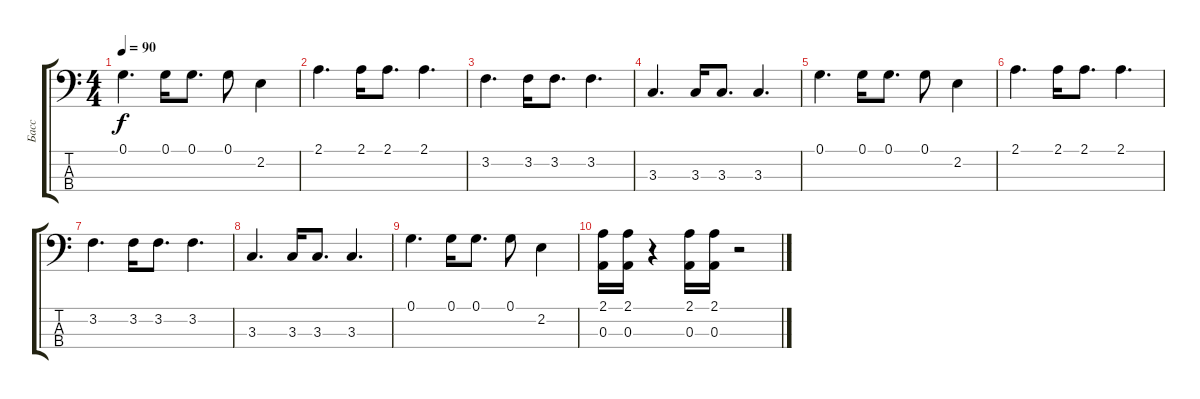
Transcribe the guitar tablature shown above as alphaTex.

\track ("Басс" "Басс") {instrument acousticbass}
\staff {score tabs}
\tuning (G2 D2 A1 E1) {hide}
\ts (4 4)
\tempo 90
\clef f4
\ks c
0.1.4{d dy f} 0.1.16 0.1.8{d} 0.1.8 2.2.4 |
2.1.4{d} 2.1.16 2.1.8{d} 2.1.4{d} |
3.2.4{d} 3.2.16 3.2.8{d} 3.2.4{d} |
3.3.4{d} 3.3.16 3.3.8{d} 3.3.4{d} |
0.1.4{d} 0.1.16 0.1.8{d} 0.1.8 2.2.4 |
2.1.4{d} 2.1.16 2.1.8{d} 2.1.4{d} |
3.2.4{d} 3.2.16 3.2.8{d} 3.2.4{d} |
3.3.4{d} 3.3.16 3.3.8{d} 3.3.4{d} |
0.1.4{d} 0.1.16 0.1.8{d} 0.1.8 2.2.4 |
(2.1 0.3).16 (2.1 0.3).16 r.4 (2.1 0.3).16 (2.1 0.3).16 r.2
